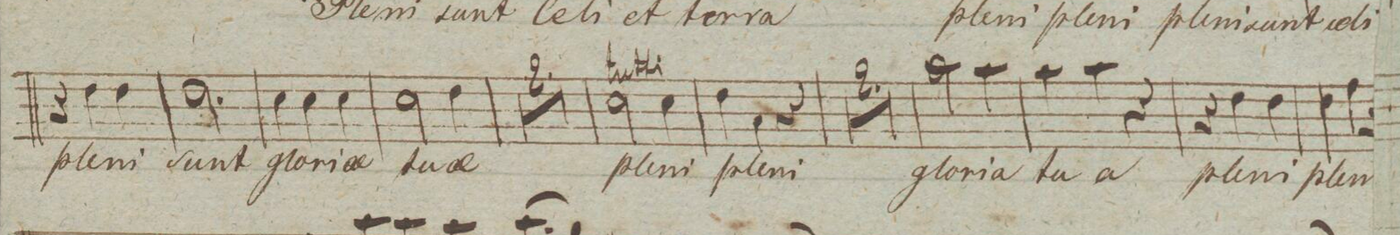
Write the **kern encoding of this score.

**kern	**text	**dynam
*I"Tenore.	*	*
*clefC4	*	*
*k[]	*	*
*met(c)	*	*
*M3/4	*	*
4r	.	.
4c\	ple-	.
4c\	-ni	.
=37	=37	=37
2.c\	Sunt	.
=38	=38	=38
2.ryy	.	.
=39	=39	=39
4B\	glo-	.
4B\	-ri-	.
4B\	-a	.
=40	=40	=40
2B\	tu-	.
4c\	-a	.
=41	=41	=41
2.r	.	.
=42	=42	=42
2.r	.	.
=43	=43	=43
2B\	ple-	.
4B\	-ni	.
=44	=44	=44
4c\	ple-	.
4G\	-ni	.
4r	.	.
=45	=45	=45
2.r	.	.
=46	=46	=46
2.r	.	.
=47	=47	=47
2g\	glo-	.
4g\	-ria	.
=48	=48	=48
4g\	tu-	.
4g\	-a	.
4r	.	.
=49	=49	=49
4r	.	.
4c\	ple-	.
4c\	-ni	.
=50	=50	=50
4c\	ple-	.
4e\	-ni	.
4r	.	.
=51	=51	=51
*-	*-	*-
